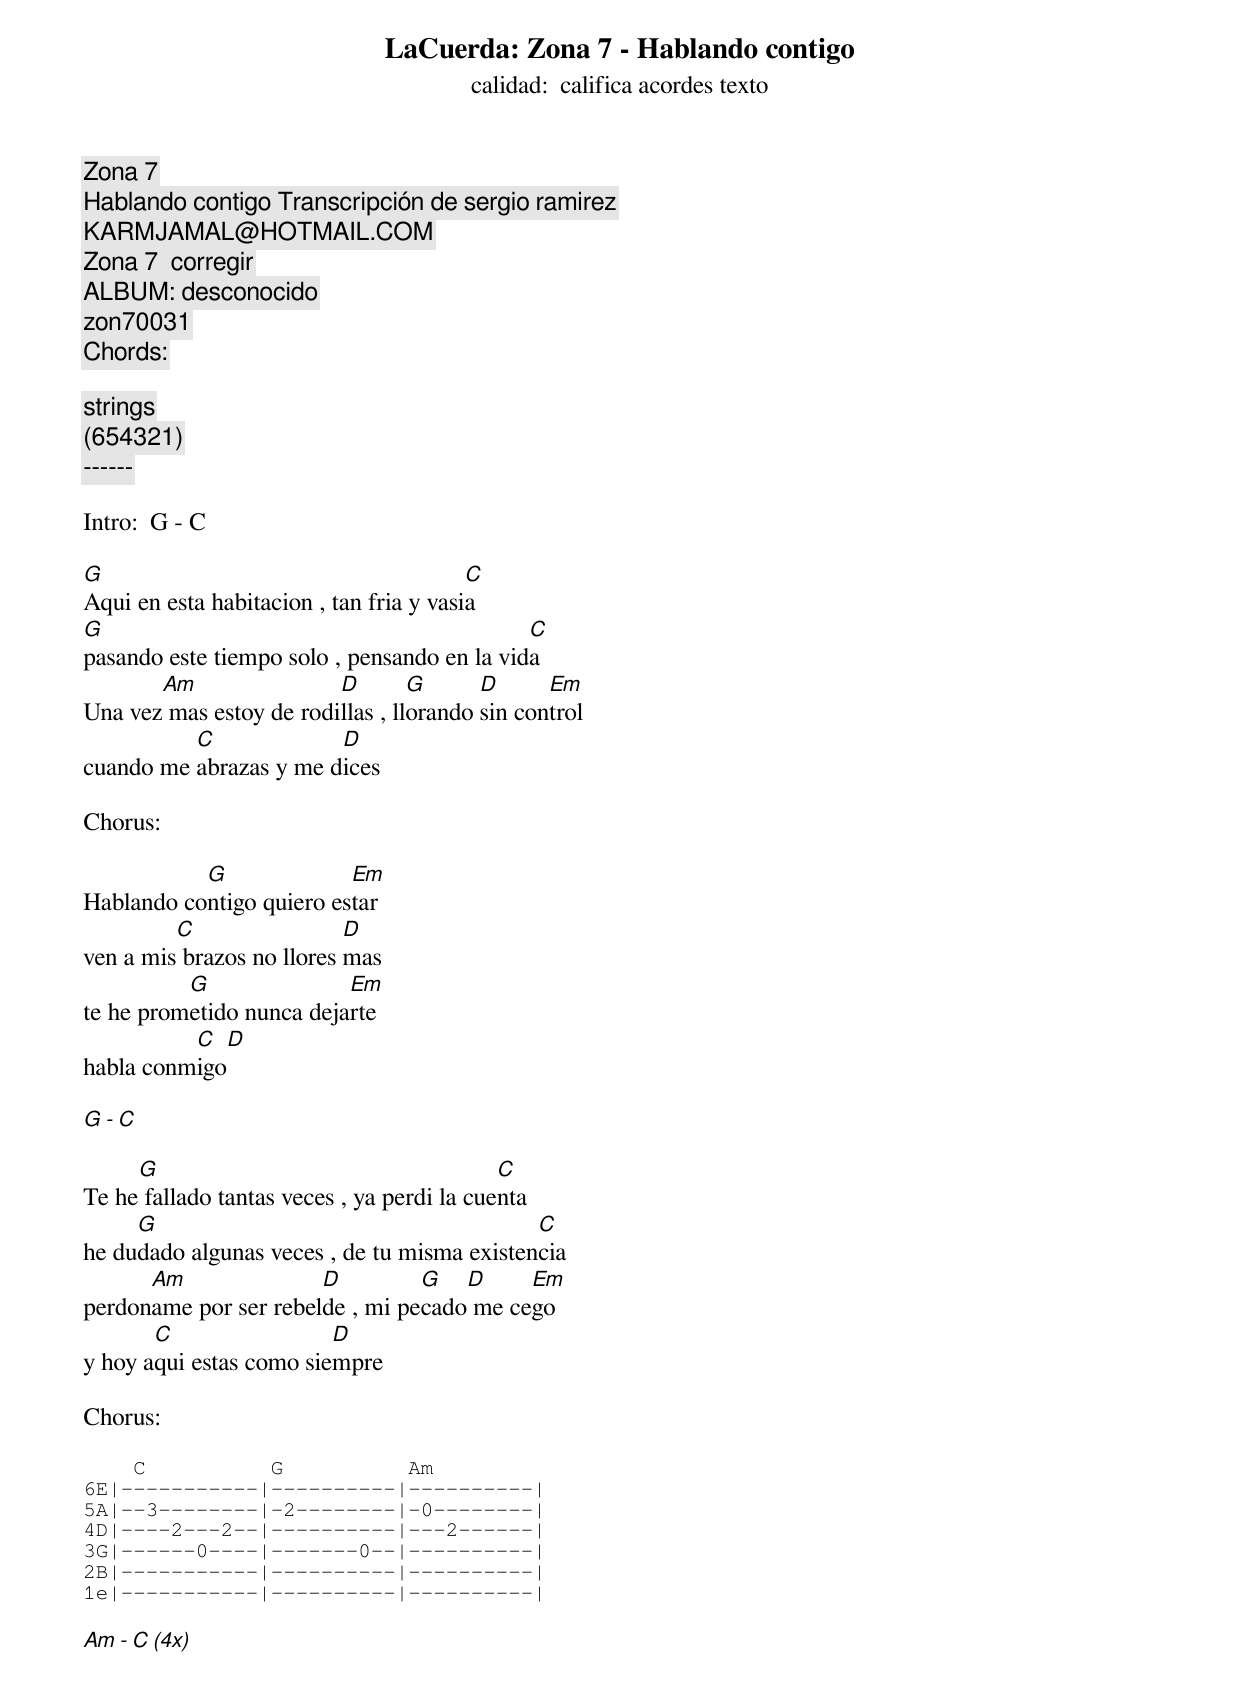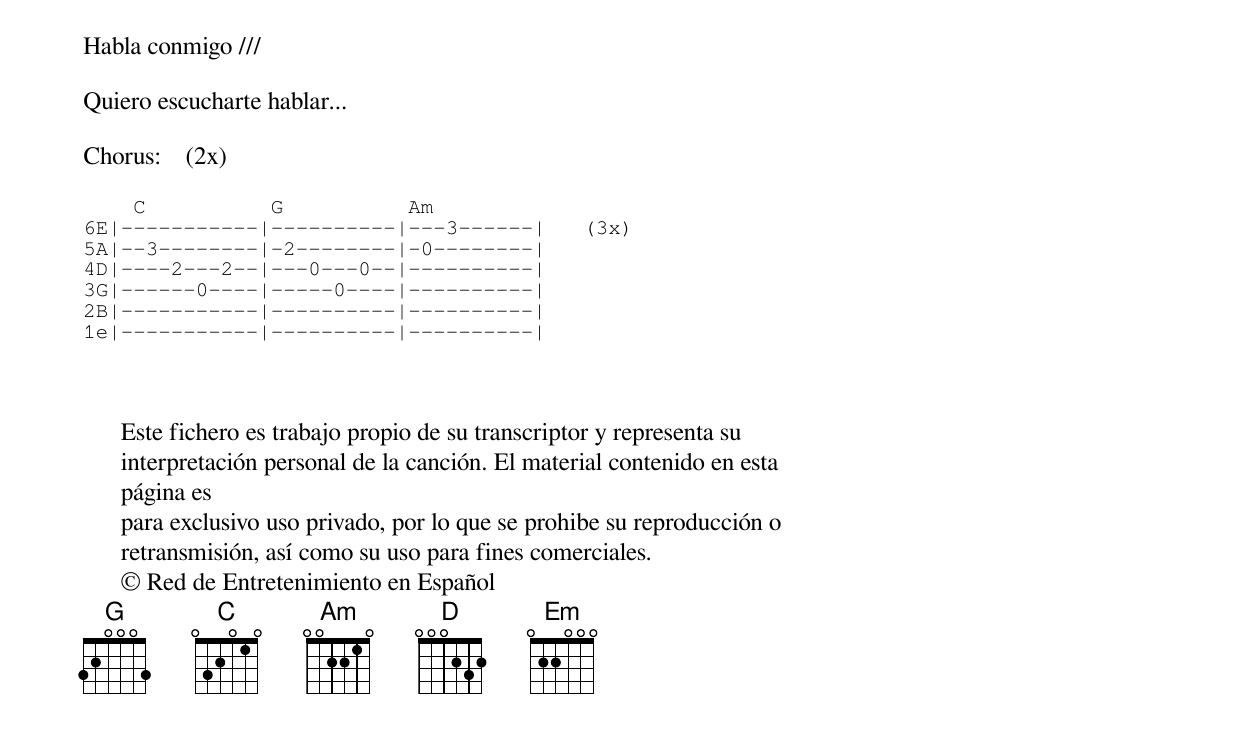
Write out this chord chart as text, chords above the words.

LaCuerda: Zona 7 - Hablando contigo
             calidad:  califica acordes texto

            Zona 7
            Hablando contigo Transcripción de sergio ramirez
            KARMJAMAL@HOTMAIL.COM
            Zona 7  corregir
            ALBUM: desconocido
            zon70031
Chords:

   strings
   (654321)
    ------
C  = 032010
G  = 320003
Am = 002210
Em = 022000
D  = 000232

Intro:  G - C

G                                        C
Aqui en esta habitacion , tan fria y vasia
G                                            C
pasando este tiempo solo , pensando en la vida
       Am                D        G      D      Em
Una vez mas estoy de rodillas , llorando sin control
          C             D
cuando me abrazas y me dices

Chorus:

           G              Em
Hablando contigo quiero estar
         C                 D
ven a mis brazos no llores mas
          G               Em
te he prometido nunca dejarte
          C      D
habla conmigo

G - C

     G                                      C
Te he fallado tantas veces , ya perdi la cuenta
     G                                       C
he dudado algunas veces , de tu misma existencia
      Am               D         G   D     Em
perdoname por ser rebelde , mi pecado me cego
       C                 D
y hoy aqui estas como siempre

Chorus:

    C          G          Am
6E|-----------|----------|----------|
5A|--3--------|-2--------|-0--------|
4D|----2---2--|----------|---2------|
3G|------0----|-------0--|----------|
2B|-----------|----------|----------|
1e|-----------|----------|----------|

Am - C    (4x)

Habla conmigo ///

Quiero escucharte hablar...

Chorus:    (2x)

    C          G          Am
6E|-----------|----------|---3------|   (3x)
5A|--3--------|-2--------|-0--------|
4D|----2---2--|---0---0--|----------|
3G|------0----|-----0----|----------|
2B|-----------|----------|----------|
1e|-----------|----------|----------|



      Este fichero es trabajo propio de su transcriptor y representa su
      interpretación personal de la canción. El material contenido en esta
      página es
      para exclusivo uso privado, por lo que se prohibe su reproducción o
      retransmisión, así como su uso para fines comerciales.
      © Red de Entretenimiento en Español
